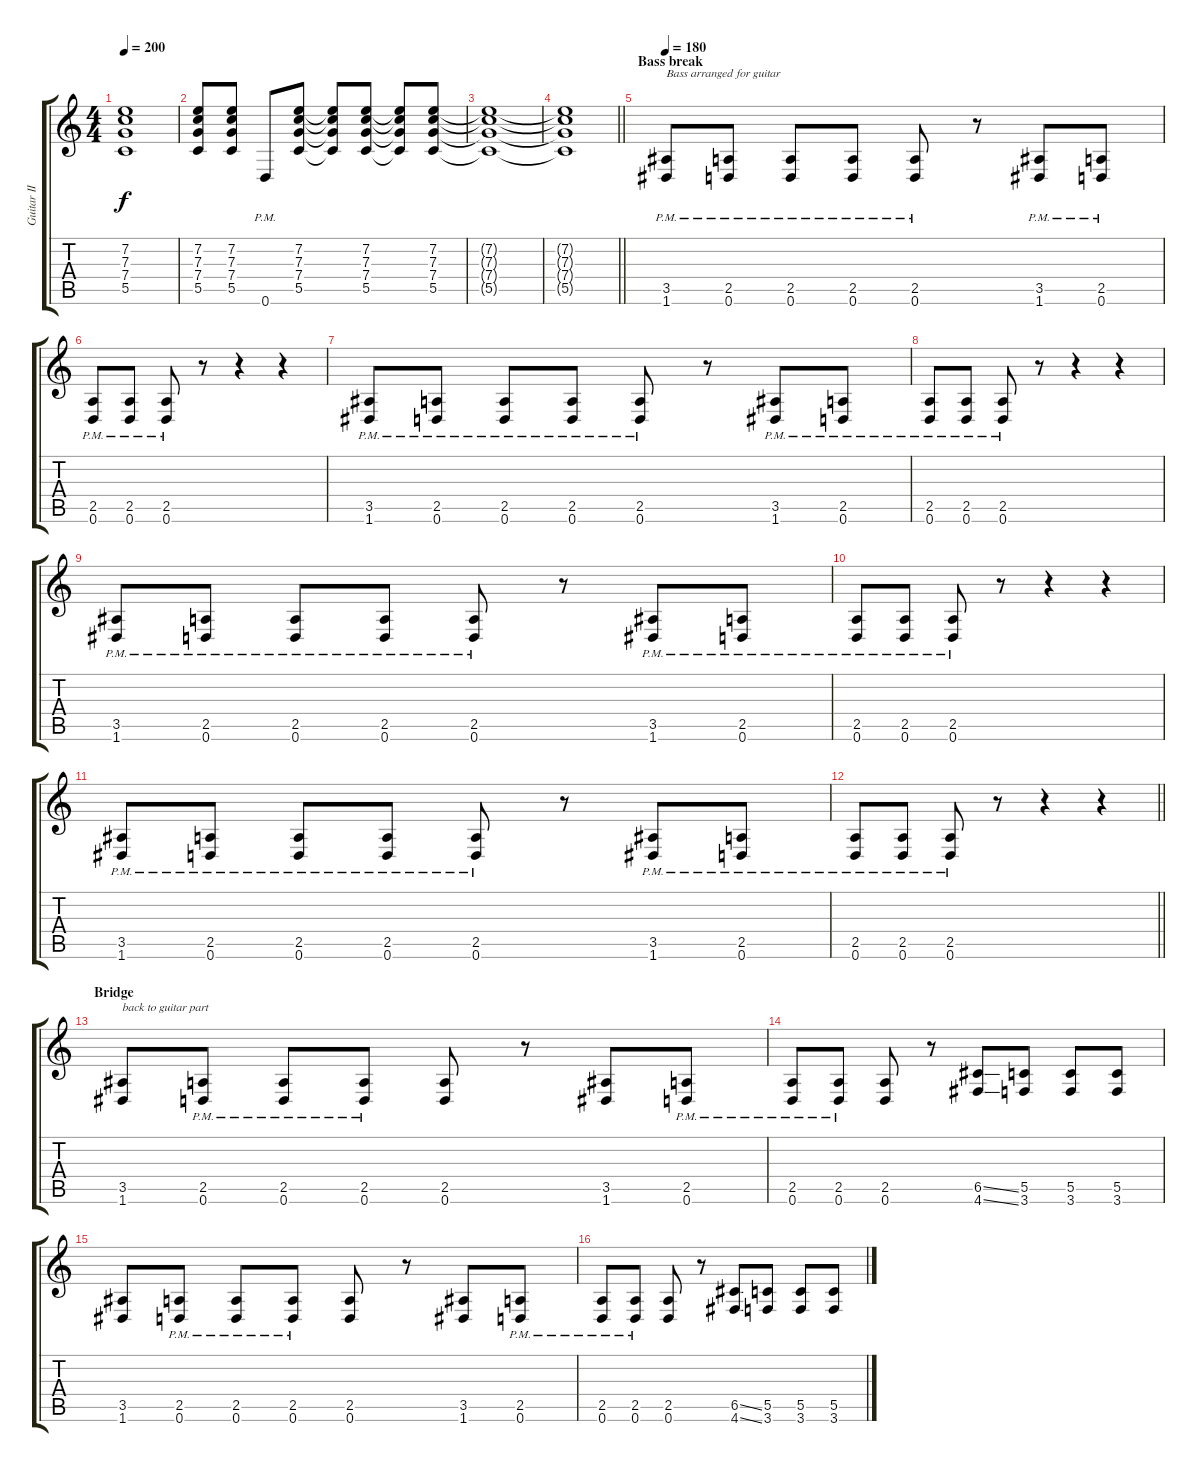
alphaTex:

\track ("Guitar II" "Guitar II") {instrument distortionguitar}
\staff {score tabs}
\tuning (D4 A3 F3 C3 G2 D2) {hide}
\ts (4 4)
\tempo 200
\clef g2
\ks c
(7.2{t} 7.3{t} 7.4{t} 5.5{t}).1{dy f} |
(7.2 7.3 7.4 5.5).8 (7.2 7.3 7.4 5.5).8 0.6{pm}.8 (7.2 7.3 7.4 5.5).8 (7.2{t} 7.3{t} 7.4{t} 5.5{t}).8 (7.2 7.3 7.4 5.5).8 (7.2{t} 7.3{t} 7.4{t} 5.5{t}).8 (7.2 7.3 7.4 5.5).8 |
(7.2{t} 7.3{t} 7.4{t} 5.5{t}).1 |
\barLineRight lightlight
(7.2{t} 7.3{t} 7.4{t} 5.5{t}).1 |
\section ("" "Bass break")
\tempo 180
(3.5{pm} 1.6{pm}).8{txt "Bass arranged for guitar"} (2.5{pm} 0.6{pm}).8 (2.5{pm} 0.6{pm}).8 (2.5{pm} 0.6{pm}).8 (2.5{pm} 0.6{pm}).8 r.8 (3.5{pm} 1.6{pm}).8 (2.5{pm} 0.6{pm}).8 |
(2.5{pm} 0.6{pm}).8 (2.5{pm} 0.6{pm}).8 (2.5{pm} 0.6{pm}).8 r.8 r.4 r.4 |
(3.5{pm} 1.6{pm}).8 (2.5{pm} 0.6{pm}).8 (2.5{pm} 0.6{pm}).8 (2.5{pm} 0.6{pm}).8 (2.5{pm} 0.6{pm}).8 r.8 (3.5{pm} 1.6{pm}).8 (2.5{pm} 0.6{pm}).8 |
(2.5{pm} 0.6{pm}).8 (2.5{pm} 0.6{pm}).8 (2.5{pm} 0.6{pm}).8 r.8 r.4 r.4 |
(3.5{pm} 1.6{pm}).8 (2.5{pm} 0.6{pm}).8 (2.5{pm} 0.6{pm}).8 (2.5{pm} 0.6{pm}).8 (2.5{pm} 0.6{pm}).8 r.8 (3.5{pm} 1.6{pm}).8 (2.5{pm} 0.6{pm}).8 |
(2.5{pm} 0.6{pm}).8 (2.5{pm} 0.6{pm}).8 (2.5{pm} 0.6{pm}).8 r.8 r.4 r.4 |
(3.5{pm} 1.6{pm}).8 (2.5{pm} 0.6{pm}).8 (2.5{pm} 0.6{pm}).8 (2.5{pm} 0.6{pm}).8 (2.5{pm} 0.6{pm}).8 r.8 (3.5{pm} 1.6{pm}).8 (2.5{pm} 0.6{pm}).8 |
\barLineRight lightlight
(2.5{pm} 0.6{pm}).8 (2.5{pm} 0.6{pm}).8 (2.5{pm} 0.6{pm}).8 r.8 r.4 r.4 |
\section ("" "Bridge")
(3.5 1.6).8{txt "back to guitar part"} (2.5{pm} 0.6{pm}).8 (2.5{pm} 0.6{pm}).8 (2.5{pm} 0.6{pm}).8 (2.5 0.6).8 r.8 (3.5 1.6).8 (2.5{pm} 0.6{pm}).8 |
(2.5{pm} 0.6{pm}).8 (2.5{pm} 0.6{pm}).8 (2.5 0.6).8 r.8 (6.5{ss} 4.6{ss}).8 (5.5 3.6).8 (5.5 3.6).8 (5.5 3.6).8 |
(3.5 1.6).8 (2.5{pm} 0.6{pm}).8 (2.5{pm} 0.6{pm}).8 (2.5{pm} 0.6{pm}).8 (2.5 0.6).8 r.8 (3.5 1.6).8 (2.5{pm} 0.6{pm}).8 |
(2.5{pm} 0.6{pm}).8 (2.5{pm} 0.6{pm}).8 (2.5 0.6).8 r.8 (6.5{ss} 4.6{ss}).8 (5.5 3.6).8 (5.5 3.6).8 (5.5 3.6).8
